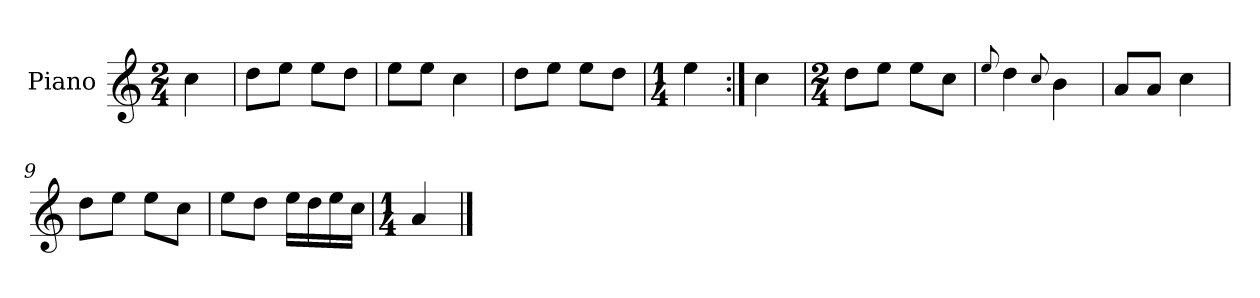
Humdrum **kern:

**kern
*part1
*staff1
*I"Piano
*I'Pno.
*clefG2
*k[]
*M2/4
=
4cc\
=1
8dd\L
8ee\J
8ee\L
8dd\J
=2
8ee\L
8ee\J
4cc\
=3
8dd\L
8ee\J
8ee\L
8dd\J
=4
*M1/4
4ee\
=5:|!
4cc\
=6
*M2/4
8dd\L
8ee\J
8ee\L
8cc\J
=7
8qqee/
4dd\
8qqcc/
4b\
=8
8a/L
8a/J
4cc\
=9
8dd\L
8ee\J
8ee\L
8cc\J
=10
8ee\L
8dd\J
16ee\LL
16dd\
16ee\
16cc\JJ
=11
*M1/4
4a/
==
*-
